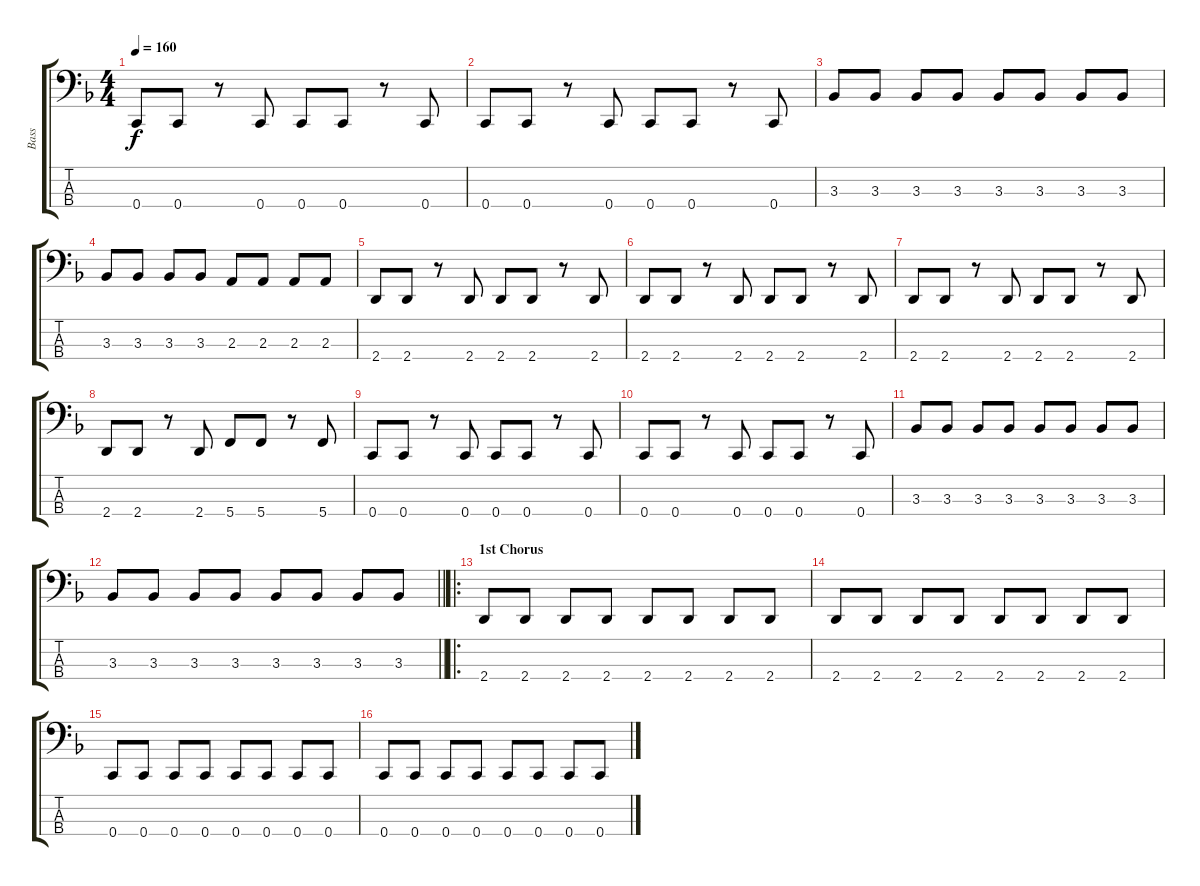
\track ("Bass" "Bass") {instrument electricbasspick}
\staff {score tabs}
\tuning (F2 C2 G1 C1) {hide}
\ts (4 4)
\tempo 160
\clef f4
\ks f
0.4.8{dy f} 0.4.8 r.8 0.4.8 0.4.8 0.4.8 r.8 0.4.8 |
0.4.8 0.4.8 r.8 0.4.8 0.4.8 0.4.8 r.8 0.4.8 |
3.3.8 3.3.8 3.3.8 3.3.8 3.3.8 3.3.8 3.3.8 3.3.8 |
3.3.8 3.3.8 3.3.8 3.3.8 2.3.8 2.3.8 2.3.8 2.3.8 |
2.4.8 2.4.8 r.8 2.4.8 2.4.8 2.4.8 r.8 2.4.8 |
2.4.8 2.4.8 r.8 2.4.8 2.4.8 2.4.8 r.8 2.4.8 |
2.4.8 2.4.8 r.8 2.4.8 2.4.8 2.4.8 r.8 2.4.8 |
2.4.8 2.4.8 r.8 2.4.8 5.4.8 5.4.8 r.8 5.4.8 |
0.4.8 0.4.8 r.8 0.4.8 0.4.8 0.4.8 r.8 0.4.8 |
0.4.8 0.4.8 r.8 0.4.8 0.4.8 0.4.8 r.8 0.4.8 |
3.3.8 3.3.8 3.3.8 3.3.8 3.3.8 3.3.8 3.3.8 3.3.8 |
\barLineRight lightlight
3.3.8 3.3.8 3.3.8 3.3.8 3.3.8 3.3.8 3.3.8 3.3.8 |
\ro
\section ("" "1st Chorus")
2.4.8 2.4.8 2.4.8 2.4.8 2.4.8 2.4.8 2.4.8 2.4.8 |
2.4.8 2.4.8 2.4.8 2.4.8 2.4.8 2.4.8 2.4.8 2.4.8 |
0.4.8 0.4.8 0.4.8 0.4.8 0.4.8 0.4.8 0.4.8 0.4.8 |
0.4.8 0.4.8 0.4.8 0.4.8 0.4.8 0.4.8 0.4.8 0.4.8
